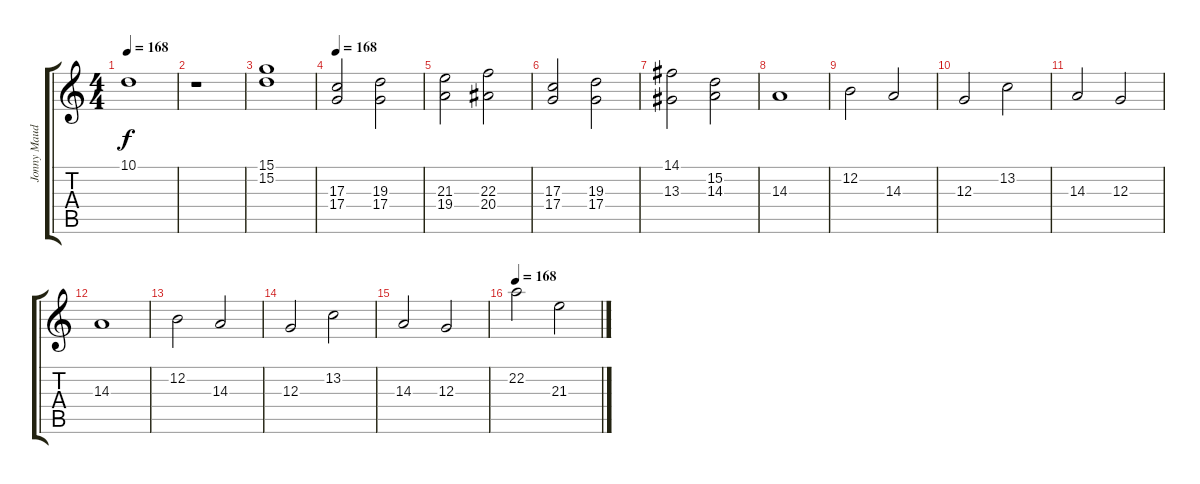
\track ("Jonny Maudling (Strings)" "Jonny Maud") {instrument stringensemble1}
\staff {score tabs}
\tuning (E4 B3 G3 D3 A2 E2) {hide}
\ts (4 4)
\tempo 168
\clef g2
\ks c
10.1.1{dy f} |
r.1 |
(15.1 15.2).1 |
\tempo 168
(17.3 17.4).2 (19.3 17.4).2 |
(21.3 19.4).2 (22.3 20.4).2 |
(17.3 17.4).2 (19.3 17.4).2 |
(14.1 13.3).2 (15.2 14.3).2 |
14.3.1 |
12.2.2 14.3.2 |
12.3.2 13.2.2 |
14.3.2 12.3.2 |
14.3.1 |
12.2.2 14.3.2 |
12.3.2 13.2.2 |
14.3.2 12.3.2 |
\tempo 168
22.2.2 21.3.2
